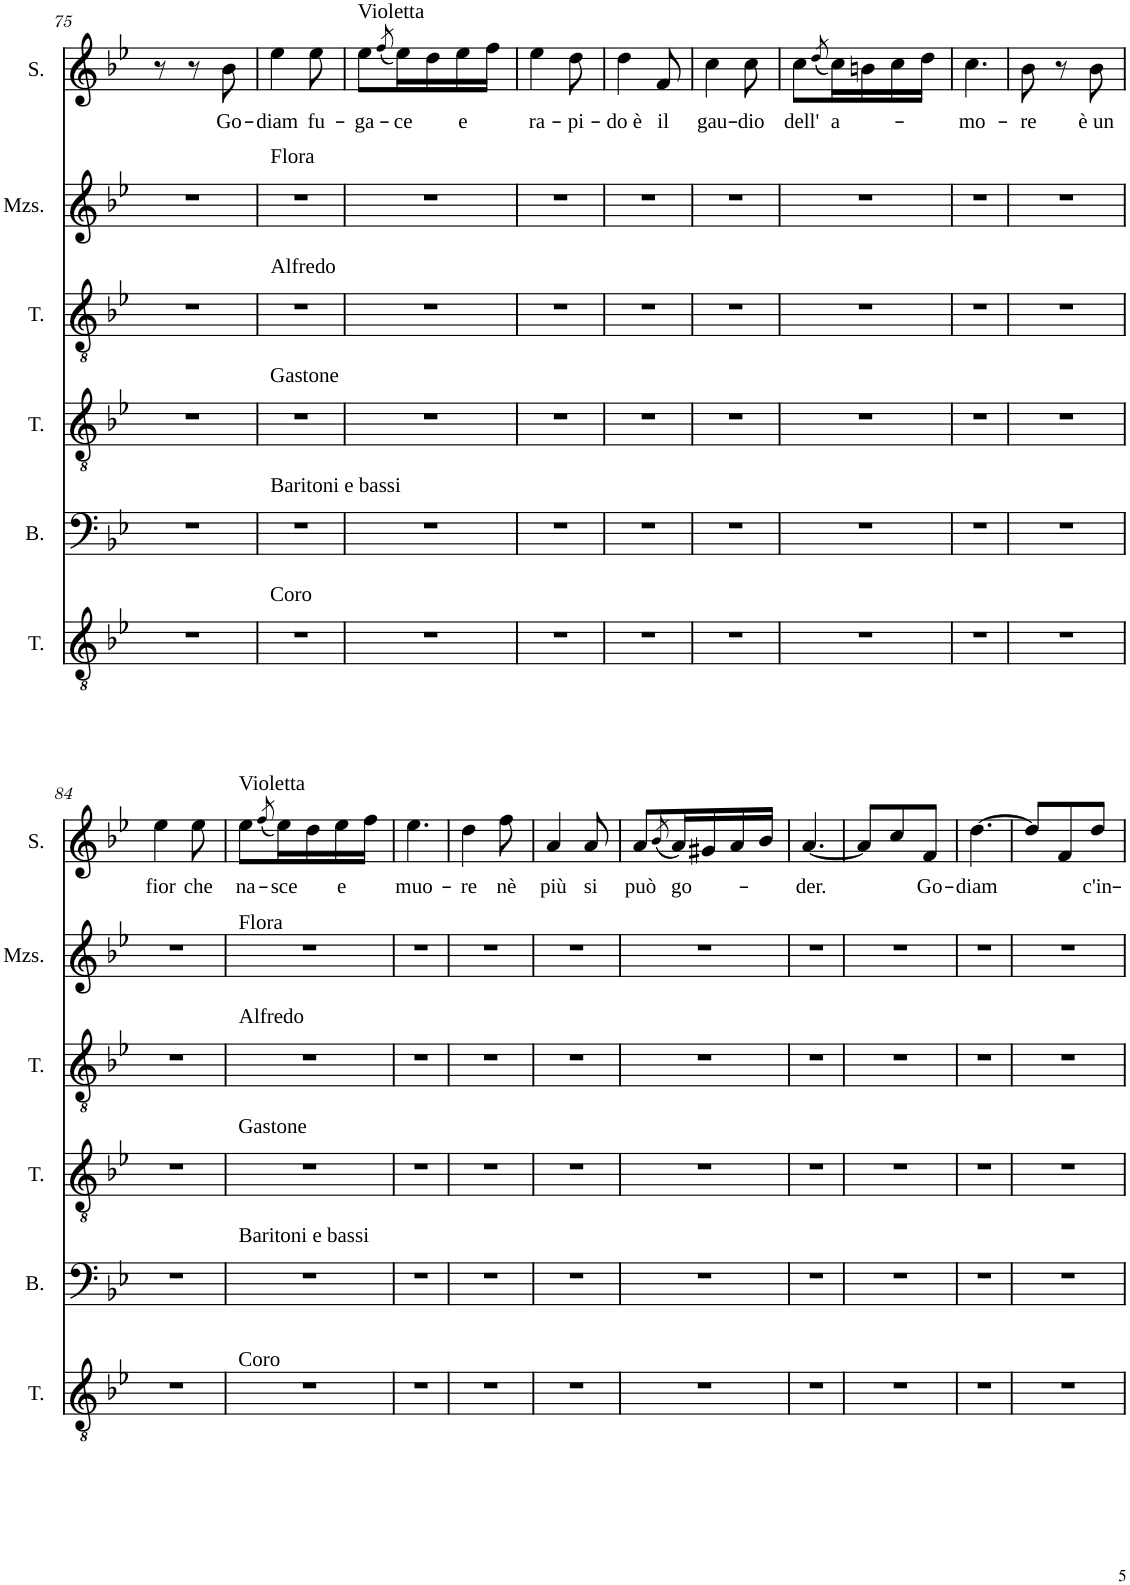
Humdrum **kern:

**kern	**text
*part1	*part1
*staff1	*staff1
*I"Soprano	*
*I'S.	*
!!LO:PB:g=z
*clefG2	*
*k[b-e-]	*
*M3/8	*
=75	=75
8r	.
8r	.
!	!LO:LY:b
8b-\	Go-
=76	=76
!	!LO:LY:b
4ee-\	-diam
!	!LO:LY:b
8ee-\	fu-
=77	=77
!LO:TX:a:t=Violetta	!
!	!LO:LY:b
8ee-\L	-ga-
(8qff/	.
!	!LO:LY:b
16ee-\L)	-ce
16dd\	.
!	!LO:LY:b
16ee-\	e
16ff\JJ	.
=78	=78
!	!LO:LY:b
4ee-\	ra-
!	!LO:LY:b
8dd\	-pi-
=79	=79
!	!LO:LY:b
4dd\	-do è
!	!LO:LY:b
8f/	il
=80	=80
!	!LO:LY:b
4cc\	gau-
!	!LO:LY:b
8cc\	-dio
=81	=81
!	!LO:LY:b
8cc\L	dell'
(8qdd/	.
!	!LO:LY:b
16cc\L)	a-
16bn\	.
16cc\	.
16dd\JJ	.
=82	=82
!	!LO:LY:b
4.cc\	-mo-
=83	=83
!	!LO:LY:b
8b-\	-re
8r	.
!	!LO:LY:b
8b-\	è un
!!LO:LB:g=z
=84	=84
!	!LO:LY:b
4ee-\	fior
!	!LO:LY:b
8ee-\	che
=85	=85
!LO:TX:a:t=Violetta	!
!	!LO:LY:b
8ee-\L	na-
(8qff/	.
!	!LO:LY:b
16ee-\L)	-sce
16dd\	.
!	!LO:LY:b
16ee-\	e
16ff\JJ	.
=86	=86
!	!LO:LY:b
4.ee-\	muo-
=87	=87
!	!LO:LY:b
4dd\	-re
!	!LO:LY:b
8ff\	nè
=88	=88
!	!LO:LY:b
4a/	più
!	!LO:LY:b
8a/	si
=89	=89
!	!LO:LY:b
8a/L	può
(8qb-/	.
!	!LO:LY:b
16a/L)	go-
16g#X/	.
16a/	.
16b-/JJ	.
=90	=90
!	!LO:LY:b
[4.a/	-der.
=91	=91
8a/L]	.
8cc/	.
!	!LO:LY:b
8f/J	Go-
=92	=92
!	!LO:LY:b
[4.dd\	-diam
=93	=93
8dd/L]	.
8f/	.
!	!LO:LY:b
8dd/J	c'in-
=	=
*-	*-
